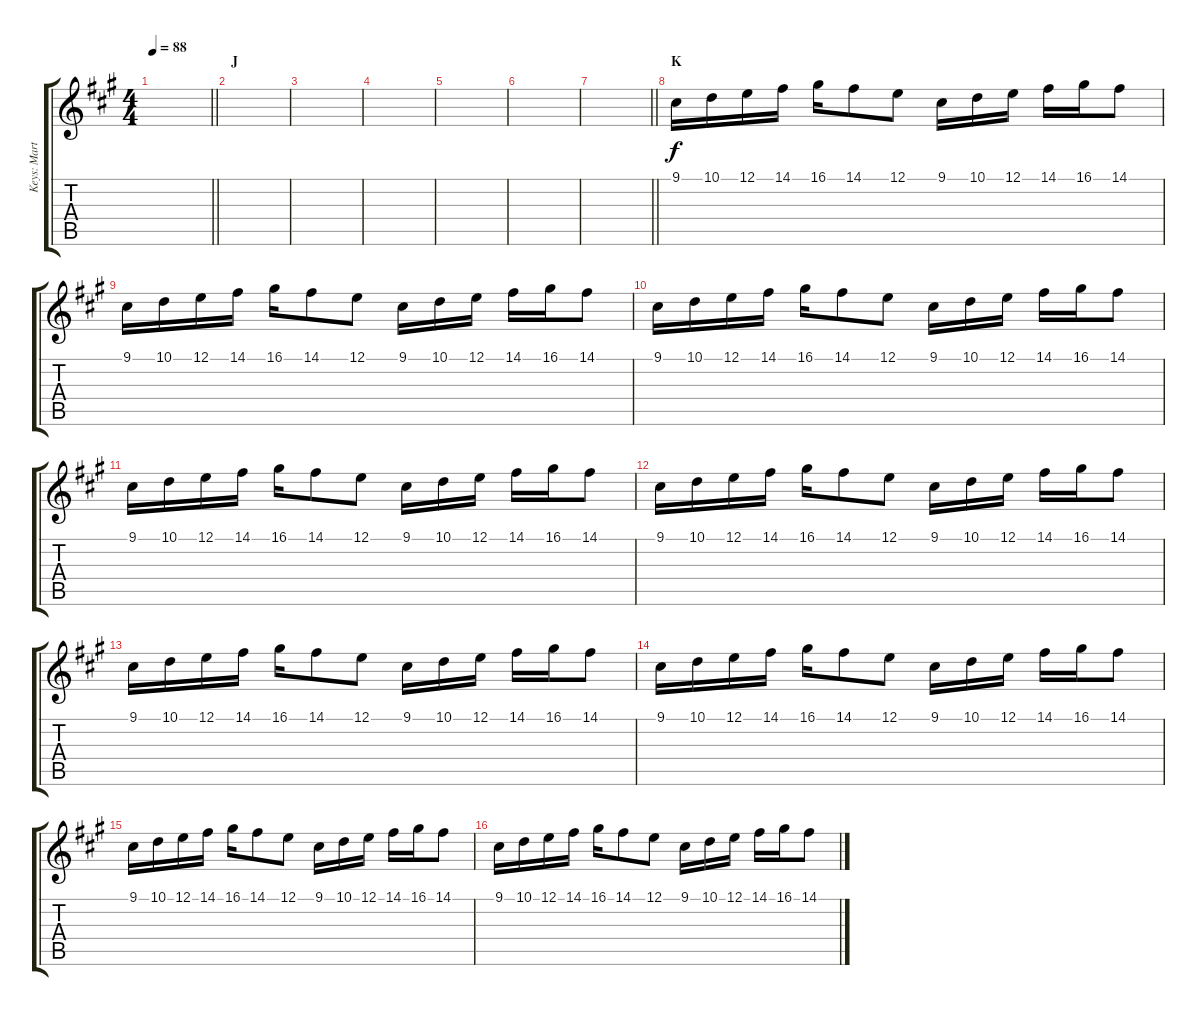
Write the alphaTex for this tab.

\track ("Keys: Marty" "Keys: Mart") {instrument electricgrandpiano}
\staff {score tabs}
\tuning (E4 B3 G3 D3 A2 E2) {hide}
\ts (4 4)
\tempo 88
\clef g2
\barLineRight lightlight
\ks a
|
\section ("" "J")
|
|
|
|
|
\barLineRight lightlight
|
\section ("" "K")
9.1.16{volume 16 instrument fx4atmosphere} 10.1.16 12.1.16 14.1.16 16.1.16 14.1.8 12.1.8 9.1.16 10.1.16 12.1.16 14.1.16 16.1.16 14.1.8 |
9.1.16 10.1.16 12.1.16 14.1.16 16.1.16 14.1.8 12.1.8 9.1.16 10.1.16 12.1.16 14.1.16 16.1.16 14.1.8 |
9.1.16 10.1.16 12.1.16 14.1.16 16.1.16 14.1.8 12.1.8 9.1.16 10.1.16 12.1.16 14.1.16 16.1.16 14.1.8 |
9.1.16 10.1.16 12.1.16 14.1.16 16.1.16 14.1.8 12.1.8 9.1.16 10.1.16 12.1.16 14.1.16 16.1.16 14.1.8 |
9.1.16 10.1.16 12.1.16 14.1.16 16.1.16 14.1.8 12.1.8 9.1.16 10.1.16 12.1.16 14.1.16 16.1.16 14.1.8 |
9.1.16 10.1.16 12.1.16 14.1.16 16.1.16 14.1.8 12.1.8 9.1.16 10.1.16 12.1.16 14.1.16 16.1.16 14.1.8 |
9.1.16 10.1.16 12.1.16 14.1.16 16.1.16 14.1.8 12.1.8 9.1.16 10.1.16 12.1.16 14.1.16 16.1.16 14.1.8 |
9.1.16 10.1.16 12.1.16 14.1.16 16.1.16 14.1.8 12.1.8 9.1.16 10.1.16 12.1.16 14.1.16 16.1.16 14.1.8 |
9.1.16{volume 16 instrument fx4atmosphere} 10.1.16 12.1.16 14.1.16 16.1.16 14.1.8 12.1.8 9.1.16 10.1.16 12.1.16 14.1.16 16.1.16 14.1.8
